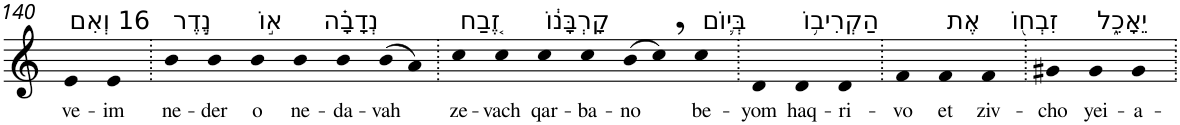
**kern	**text
*part1	*part1
*staff1	*staff1
*I"Piano	*
*I'Pno	*
!!LO:PB:g=z
*clefG2	*
*k[]	*
=140	=140
!LO:TX:a:t=16 וְאִם	!
!	!LO:LY:b
4e	ve-
!	!LO:LY:b
4e	-im
=141.	=141.
!LO:TX:a:t=נֶ֣דֶר	!
!	!LO:LY:b
4b	ne-
!	!LO:LY:b
4b	-der
!LO:TX:a:t=א֣וֹ	!
!	!LO:LY:b
4b	o
!LO:TX:a:t=נְדָבָ֗ה	!
!	!LO:LY:b
4b	ne-
!	!LO:LY:b
4b	-da-
!	!LO:LY:b
(>8b	-vah
8a)	.
=142.	=142.
!LO:TX:a:t=זֶ֚בַח	!
!	!LO:LY:b
4cc	ze-
!	!LO:LY:b
4cc	-vach
!LO:TX:a:t=קָרְבָּנ֔וֹ	!
!	!LO:LY:b
4cc	qar-
!	!LO:LY:b
4cc	-ba-
!	!LO:LY:b
(>8b	-no
8cc,)	.
!LO:TX:a:t=בְּי֛וֹם	!
!	!LO:LY:b
4cc	be-
=143.	=143.
!	!LO:LY:b
4d	-yom
!LO:TX:a:t=הַקְרִיב֥וֹ	!
!	!LO:LY:b
4d	haq-
!	!LO:LY:b
4d	-ri-
=144.	=144.
!	!LO:LY:b
4f	-vo
!LO:TX:a:t=אֶת	!
!	!LO:LY:b
4f	et
!LO:TX:a:t=זִבְח֖וֹ	!
!	!LO:LY:b
4f	ziv-
=145.	=145.
!	!LO:LY:b
4g#X	-cho
!LO:TX:a:t=יֵאָכֵ֑ל	!
!	!LO:LY:b
4g#	yei-
!	!LO:LY:b
4g#	-a-
=.	=.
*-	*-
